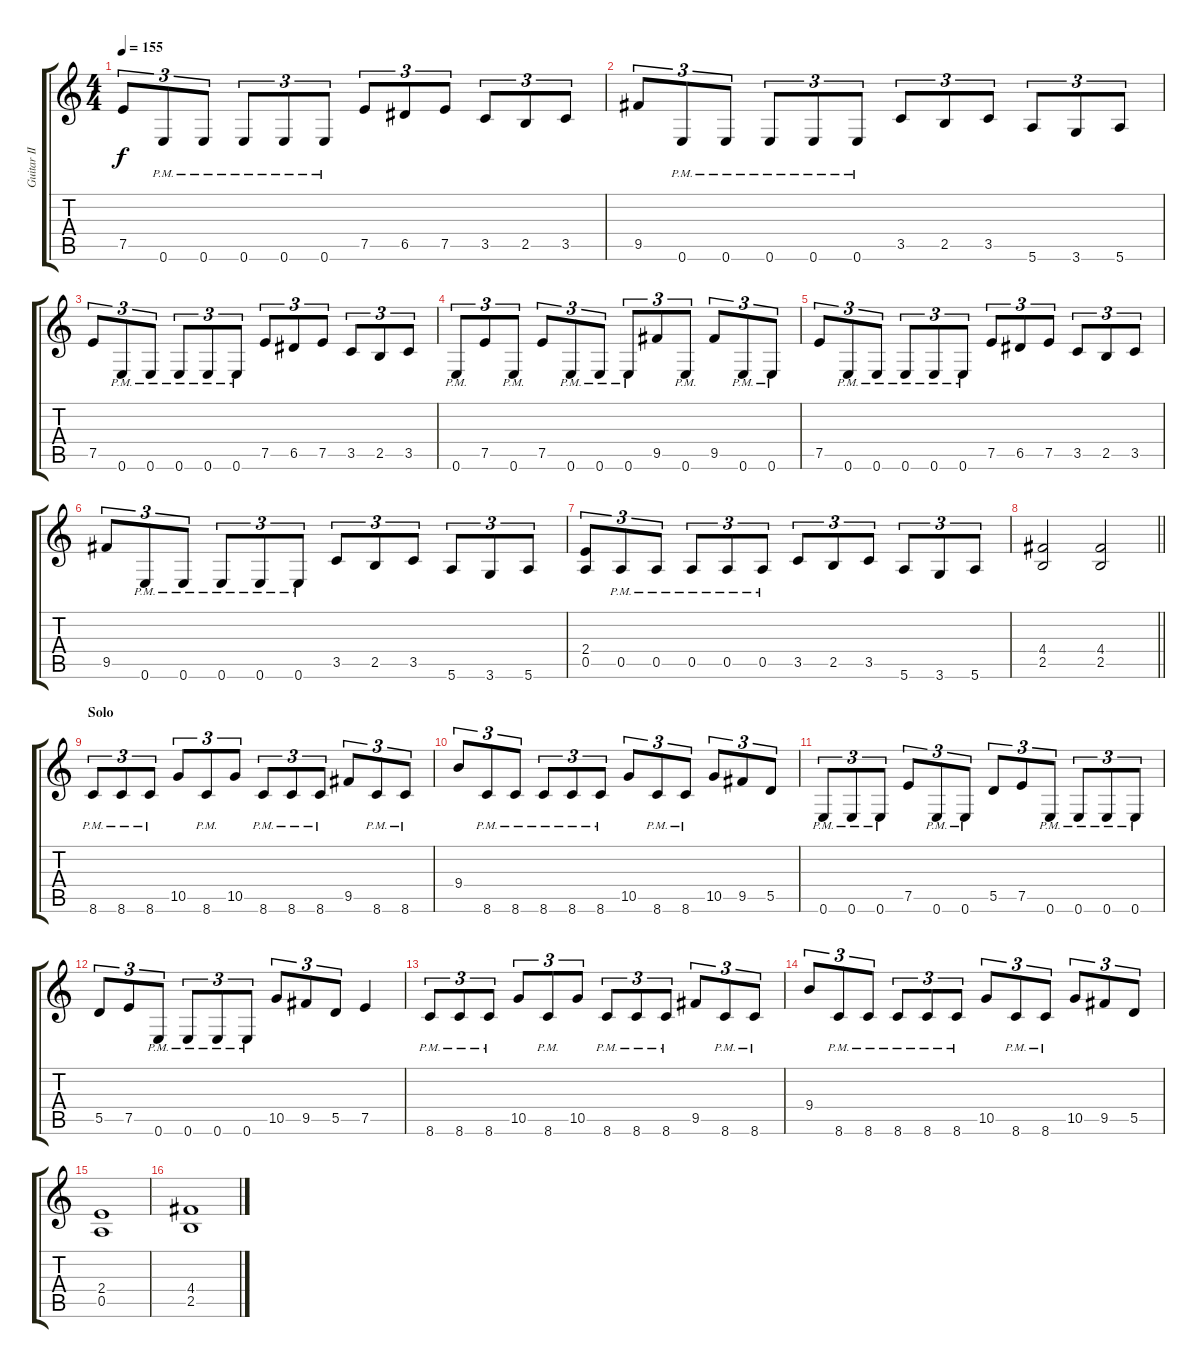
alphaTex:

\track ("Guitar II" "Guitar II") {instrument overdrivenguitar}
\staff {score tabs}
\tuning (E4 B3 G3 D3 A2 E2) {hide}
\ts (4 4)
\tempo 155
\clef g2
\ks c
7.5.8{tu (3 2) dy f} 0.6{pm}.8{tu (3 2)} 0.6{pm}.8{tu (3 2)} 0.6{pm}.8{tu (3 2)} 0.6{pm}.8{tu (3 2)} 0.6{pm}.8{tu (3 2)} 7.5.8{tu (3 2)} 6.5.8{tu (3 2)} 7.5.8{tu (3 2)} 3.5.8{tu (3 2)} 2.5.8{tu (3 2)} 3.5.8{tu (3 2)} |
9.5.8{tu (3 2)} 0.6{pm}.8{tu (3 2)} 0.6{pm}.8{tu (3 2)} 0.6{pm}.8{tu (3 2)} 0.6{pm}.8{tu (3 2)} 0.6{pm}.8{tu (3 2)} 3.5.8{tu (3 2)} 2.5.8{tu (3 2)} 3.5.8{tu (3 2)} 5.6.8{tu (3 2)} 3.6.8{tu (3 2)} 5.6.8{tu (3 2)} |
7.5.8{tu (3 2)} 0.6{pm}.8{tu (3 2)} 0.6{pm}.8{tu (3 2)} 0.6{pm}.8{tu (3 2)} 0.6{pm}.8{tu (3 2)} 0.6{pm}.8{tu (3 2)} 7.5.8{tu (3 2)} 6.5.8{tu (3 2)} 7.5.8{tu (3 2)} 3.5.8{tu (3 2)} 2.5.8{tu (3 2)} 3.5.8{tu (3 2)} |
0.6{pm}.8{tu (3 2)} 7.5.8{tu (3 2)} 0.6{pm}.8{tu (3 2)} 7.5.8{tu (3 2)} 0.6{pm}.8{tu (3 2)} 0.6{pm}.8{tu (3 2)} 0.6{pm}.8{tu (3 2)} 9.5.8{tu (3 2)} 0.6{pm}.8{tu (3 2)} 9.5.8{tu (3 2)} 0.6{pm}.8{tu (3 2)} 0.6{pm}.8{tu (3 2)} |
7.5.8{tu (3 2)} 0.6{pm}.8{tu (3 2)} 0.6{pm}.8{tu (3 2)} 0.6{pm}.8{tu (3 2)} 0.6{pm}.8{tu (3 2)} 0.6{pm}.8{tu (3 2)} 7.5.8{tu (3 2)} 6.5.8{tu (3 2)} 7.5.8{tu (3 2)} 3.5.8{tu (3 2)} 2.5.8{tu (3 2)} 3.5.8{tu (3 2)} |
9.5.8{tu (3 2)} 0.6{pm}.8{tu (3 2)} 0.6{pm}.8{tu (3 2)} 0.6{pm}.8{tu (3 2)} 0.6{pm}.8{tu (3 2)} 0.6{pm}.8{tu (3 2)} 3.5.8{tu (3 2)} 2.5.8{tu (3 2)} 3.5.8{tu (3 2)} 5.6.8{tu (3 2)} 3.6.8{tu (3 2)} 5.6.8{tu (3 2)} |
(2.4 0.5).8{tu (3 2)} 0.5{pm}.8{tu (3 2)} 0.5{pm}.8{tu (3 2)} 0.5{pm}.8{tu (3 2)} 0.5{pm}.8{tu (3 2)} 0.5{pm}.8{tu (3 2)} 3.5.8{tu (3 2)} 2.5.8{tu (3 2)} 3.5.8{tu (3 2)} 5.6.8{tu (3 2)} 3.6.8{tu (3 2)} 5.6.8{tu (3 2)} |
\barLineRight lightlight
(4.4 2.5).2 (4.4 2.5).2 |
\section ("" "Solo")
8.6{pm}.8{tu (3 2)} 8.6{pm}.8{tu (3 2)} 8.6{pm}.8{tu (3 2)} 10.5.8{tu (3 2)} 8.6{pm}.8{tu (3 2)} 10.5.8{tu (3 2)} 8.6{pm}.8{tu (3 2)} 8.6{pm}.8{tu (3 2)} 8.6{pm}.8{tu (3 2)} 9.5.8{tu (3 2)} 8.6{pm}.8{tu (3 2)} 8.6{pm}.8{tu (3 2)} |
9.4.8{tu (3 2)} 8.6{pm}.8{tu (3 2)} 8.6{pm}.8{tu (3 2)} 8.6{pm}.8{tu (3 2)} 8.6{pm}.8{tu (3 2)} 8.6{pm}.8{tu (3 2)} 10.5.8{tu (3 2)} 8.6{pm}.8{tu (3 2)} 8.6{pm}.8{tu (3 2)} 10.5.8{tu (3 2)} 9.5.8{tu (3 2)} 5.5.8{tu (3 2)} |
0.6{pm}.8{tu (3 2)} 0.6{pm}.8{tu (3 2)} 0.6{pm}.8{tu (3 2)} 7.5.8{tu (3 2)} 0.6{pm}.8{tu (3 2)} 0.6{pm}.8{tu (3 2)} 5.5.8{tu (3 2)} 7.5.8{tu (3 2)} 0.6{pm}.8{tu (3 2)} 0.6{pm}.8{tu (3 2)} 0.6{pm}.8{tu (3 2)} 0.6{pm}.8{tu (3 2)} |
5.5.8{tu (3 2)} 7.5.8{tu (3 2)} 0.6{pm}.8{tu (3 2)} 0.6{pm}.8{tu (3 2)} 0.6{pm}.8{tu (3 2)} 0.6{pm}.8{tu (3 2)} 10.5.8{tu (3 2)} 9.5.8{tu (3 2)} 5.5.8{tu (3 2)} 7.5.4 |
8.6{pm}.8{tu (3 2)} 8.6{pm}.8{tu (3 2)} 8.6{pm}.8{tu (3 2)} 10.5.8{tu (3 2)} 8.6{pm}.8{tu (3 2)} 10.5.8{tu (3 2)} 8.6{pm}.8{tu (3 2)} 8.6{pm}.8{tu (3 2)} 8.6{pm}.8{tu (3 2)} 9.5.8{tu (3 2)} 8.6{pm}.8{tu (3 2)} 8.6{pm}.8{tu (3 2)} |
9.4.8{tu (3 2)} 8.6{pm}.8{tu (3 2)} 8.6{pm}.8{tu (3 2)} 8.6{pm}.8{tu (3 2)} 8.6{pm}.8{tu (3 2)} 8.6{pm}.8{tu (3 2)} 10.5.8{tu (3 2)} 8.6{pm}.8{tu (3 2)} 8.6{pm}.8{tu (3 2)} 10.5.8{tu (3 2)} 9.5.8{tu (3 2)} 5.5.8{tu (3 2)} |
(2.4 0.5).1 |
(4.4 2.5).1
